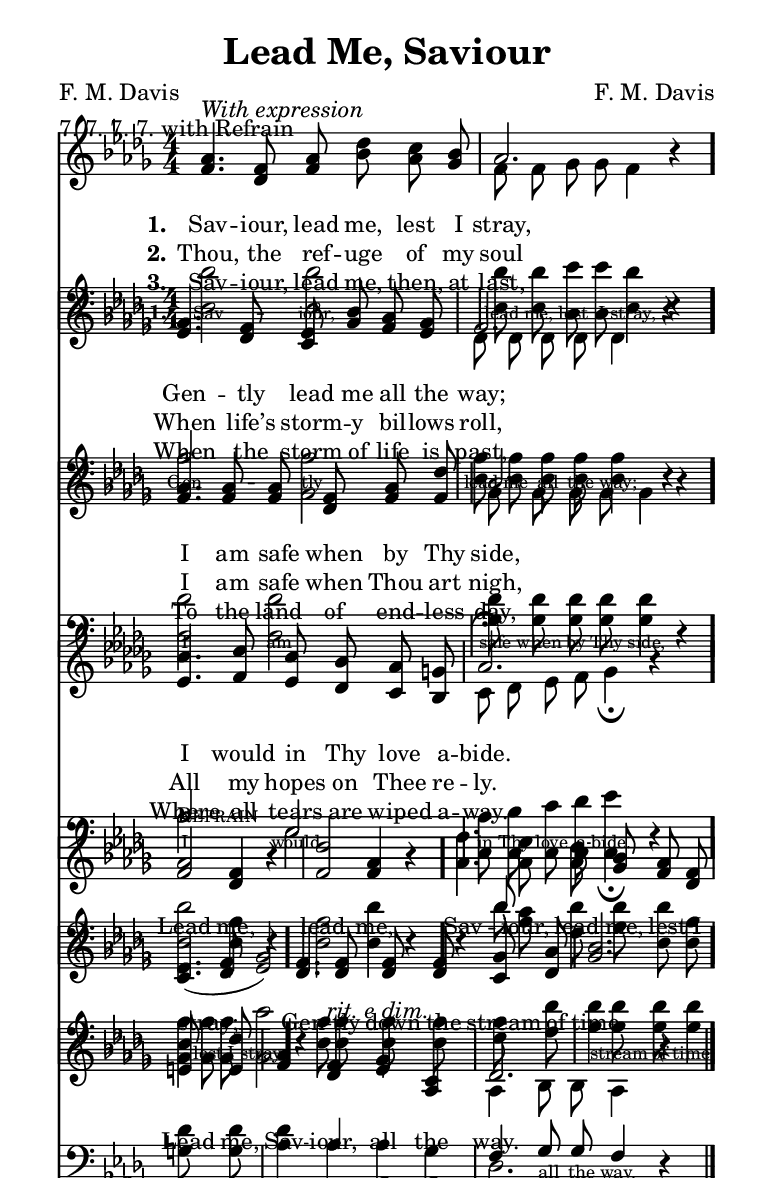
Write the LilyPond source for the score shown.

% expect two warnings about pages out of bounds
#(ly:expect-warning "number of pages is out of bounds")
#(ly:expect-warning "number of pages is out of bounds")
\include "common/global.ily"
\paper {
  \include "common/paper.ily"
  % expect two warnings about pages out of bounds
#(ly:expect-warning "number of pages is out of bounds")
#(ly:expect-warning "number of pages is out of bounds")
page-count = 1
system-system-spacing.padding = 0
system-system-spacing.basic-distance = 0

}

\header{
  hymnnumber = "234"
  title = "Lead Me, Saviour"
  tunename = ""
  meter = "7. 7. 7. 7. with Refrain"
  poet = "F. M. Davis"
  composer = "F. M. Davis"
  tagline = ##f
}

ta = { \tempo 4=80 }
tb = { \tempo 4=40 }

global = {
  \include "common/overrides.ily"
  \override Staff.TimeSignature.style = #'numbered
  \time 4/4
  \override Score.MetronomeMark.transparent = ##t % hide all fermata changes too
  \ta
  \key des \major
  \autoBeamOff
}

notesSoprano = {
\global
\relative c'' {

  aes4.^\markup{\italic { With expression } } f8 aes8 des c bes | aes2. r4 |
  ges4. f8 ees bes' aes ges | f2. r4 |
  aes4. aes8 aes f aes des | bes2. r4 |
  c4. des8 c bes aes g | aes2.\fermata r4 |

  << s^\markup { \small \caps "Refrain" }
  { aes2 f4 r | des'2 aes4 r } >>
  f'4. ees8 des bes aes f | ees4.( f8 ges2) |
  f4. f8 f f ges aes | bes2.
  c8 des | aes4 f^\markup{\italic{rit. e dim.}} ges c, | des2. r4 |

  \bar "|."

}
}

notesAlto = {
\global
\relative e' {

  f4. des8 f bes aes ges | f8 f ges ges f4 r4 |
  ees4. des8 c ges' f ees | des des des des des4 r4 |
  f4. f8 f des f f | ges8 ges ges ges ges4 r4 |
  ees4. f8 ees des c bes | c des ees f \tb ges4\fermata \ta r4 |

  f2 des4 r | f2 f4 r |
  aes4. aes8 aes ges f des | c4.( des8 ees2) |
  des4. des8 des des c des | ges2.
  e8 e | f4 des ees aes, | aes4 bes8 bes aes4 r4 |

}
}

notesTenor = {
\global
\relative a {

  des2 des | des8 des ees ees des4 r |
  aes2 aes | aes8 aes aes aes aes4 r |
  des2 des | des8 des des des des4 r |
  aes2 ees | aes8 bes c des ees4 r |

  des2 aes4 r | aes2 des4 r |
  r4 des8 c des des des aes | aes4 aes8 aes c2 |
  r4 aes8 aes aes aes aes des | des4 des8 des des4
  des8 des | des4 aes aes ges | f4 ges8 ges f4 r |

}
}

notesBass = {
\global
\relative f {

  des2 des | des8 des c c des4 r |
  aes'2 aes, | des8 des des des des4 r |
  des2 des | ges8 ges ges ges ges4 r |
  aes2 ees | aes,8 aes aes aes aes4_\fermata r4 |

  des2 des4 r | des2 des4 r |
  r4 des'8 aes f ges des des | aes4 aes8 aes aes2 |
  r4 des8 des des des ees f | ges4 ges8 ges ges4
  g8 g | aes4 aes aes, aes | des2. r4 |

}
}

Refrain = \lyricmode {

Lead me, lead me, \bar "."
Sav -- iour, lead me, lest I stray; __ \bar "."
Gen -- tly down the stream of time \bar "."
Lead me, Sav -- iour, all the way. \bar "."

}

wordsA = \lyricmode {
\set stanza = "1."

Sav -- iour, lead me, lest I stray, \bar "."
Gen -- tly lead me all the way; \bar "."
I am safe when by Thy side, \bar "."
I would in Thy love a -- bide. \bar "."

}

wordsB = \lyricmode {
\set stanza = "2."

Thou, the ref -- uge of my soul
When life’s storm -- y bil -- lows roll,
I am safe when Thou art nigh,
All my hopes on Thee re -- ly.

\Refrain

}

wordsC = \lyricmode {
\set stanza = "3."

Sav -- iour, lead me, then, at last,
When the storm of life is past,
To the land of end -- less day,
Where all tears are wiped a -- way.

}

underWords = \lyricmode {
\override LyricText.font-size = #-2
\set stanza = \markup { \small "1." }

Sav -- iour, lead me, lest I stray,
Gen -- tly lead me all the way;
I am safe when by Thy side,
I would in Thy love a -- bide.

\repeat unfold 11 \skip 4
lest I stray;
\repeat unfold 7 \skip 4
stream of time,
\repeat unfold 7 \skip 4
all the way.

}

\score {
  \context ChoirStaff <<
    \context Staff = upper <<
      \set Staff.autoBeaming = ##f
      \set ChoirStaff.systemStartDelimiter = #'SystemStartBar
      \set ChoirStaff.printPartCombineTexts = ##f
      \partcombine #'(2 . 11) \notesSoprano \notesAlto
      \context NullVoice = sopranos { \voiceOne << \notesSoprano >> }
      \context Lyrics = one   \lyricsto sopranos \wordsA
      \context Lyrics = two   \lyricsto sopranos \wordsB
      \context Lyrics = three \lyricsto sopranos \wordsC
    >>
    \context Staff = men <<
      \set Staff.autoBeaming = ##f
      \clef bass
      \set ChoirStaff.printPartCombineTexts = ##f
      \partcombine #'(2 . 11) \notesTenor \notesBass
      \context NullVoice = tenors { \voiceOne << \notesTenor >> }
      \context Lyrics = four \with { alignAboveContext = men } \lyricsto tenors \underWords
    >>
  >>
  \layout {
    \include "common/layout.ily"
  }
  #(cond ((ly:get-option 'eog-midi-permitted) #{ \midi{
    \include "common/midi.ily"
  } #}))
}

\version "2.19.49"  % necessary for upgrading to future LilyPond versions.

% vi:set et ts=2 sw=2 ai nocindent syntax=lilypond:
